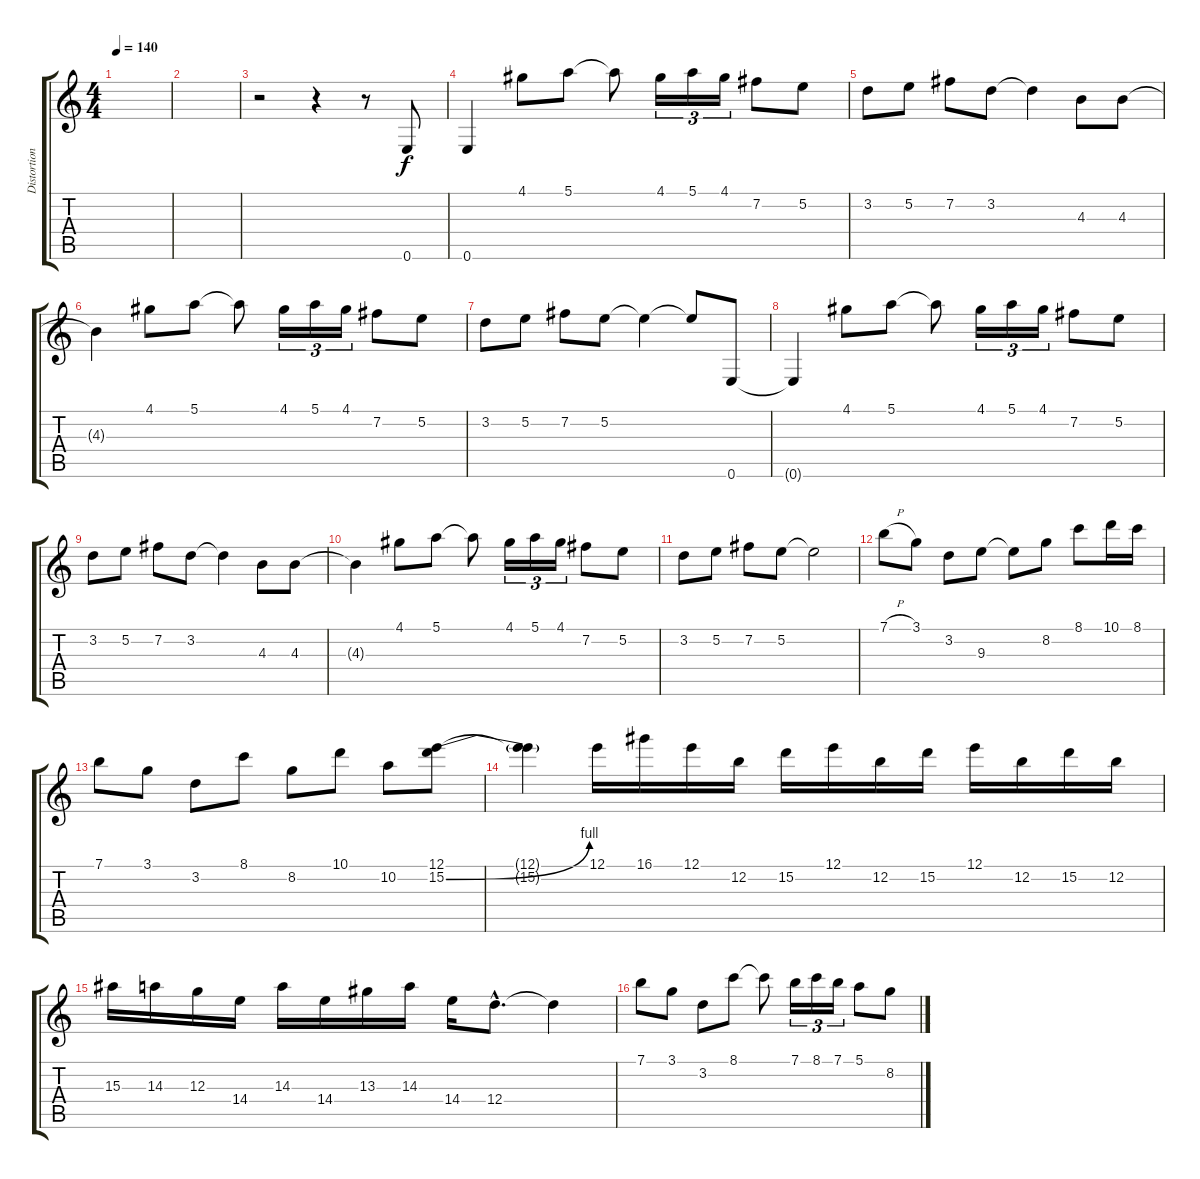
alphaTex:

\track ("Distortion Guitar" "Distortion") {instrument distortionguitar}
\staff {score tabs}
\tuning (E4 B3 G3 D3 A2 E2) {hide}
\ts (4 4)
\tempo 140
\clef g2
\ks c
|
|
r.2 r.4 r.8 0.6.8 |
0.6.4 4.1.8 5.1.8 5.1{t}.8 4.1.16{tu (3 2)} 5.1.16{tu (3 2)} 4.1.16{tu (3 2)} 7.2.8 5.2.8 |
3.2.8 5.2.8 7.2.8 3.2.8 3.2{t}.4 4.3.8 4.3.8 |
4.3{t}.4 4.1.8 5.1.8 5.1{t}.8 4.1.16{tu (3 2)} 5.1.16{tu (3 2)} 4.1.16{tu (3 2)} 7.2.8 5.2.8 |
3.2.8 5.2.8 7.2.8 5.2.8 5.2{t}.4 5.2{t}.8 0.6.8 |
0.6{t}.4 4.1.8 5.1.8 5.1{t}.8 4.1.16{tu (3 2)} 5.1.16{tu (3 2)} 4.1.16{tu (3 2)} 7.2.8 5.2.8 |
3.2.8 5.2.8 7.2.8 3.2.8 3.2{t}.4 4.3.8 4.3.8 |
4.3{t}.4 4.1.8 5.1.8 5.1{t}.8 4.1.16{tu (3 2)} 5.1.16{tu (3 2)} 4.1.16{tu (3 2)} 7.2.8 5.2.8 |
3.2.8 5.2.8 7.2.8 5.2.8 5.2{t}.2 |
7.1{h}.8 3.1.8 3.2.8 9.3.8 9.3{t}.8 8.2.8 8.1.8 10.1.16 8.1.16 |
7.1.8 3.1.8 3.2.8 8.1.8 8.2.8 10.1.8 10.2.8 (12.1 15.2{be (bend 0 0 60 4)}).8 |
(12.1{t} 15.2{t}).4 12.1.16 16.1.16 12.1.16 12.2.16 15.2.16 12.1.16 12.2.16 15.2.16 12.1.16 12.2.16 15.2.16 12.2.16 |
15.3.16 14.3.16 12.3.16 14.4.16 14.3.16 14.4.16 13.3.16 14.3.16 14.4.16 12.4{hac}.8{d} 12.4{t}.4 |
7.1.8 3.1.8 3.2.8 8.1.8 8.1{t}.8 7.1.16{tu (3 2)} 8.1.16{tu (3 2)} 7.1.16{tu (3 2)} 5.1.8 8.2.8
